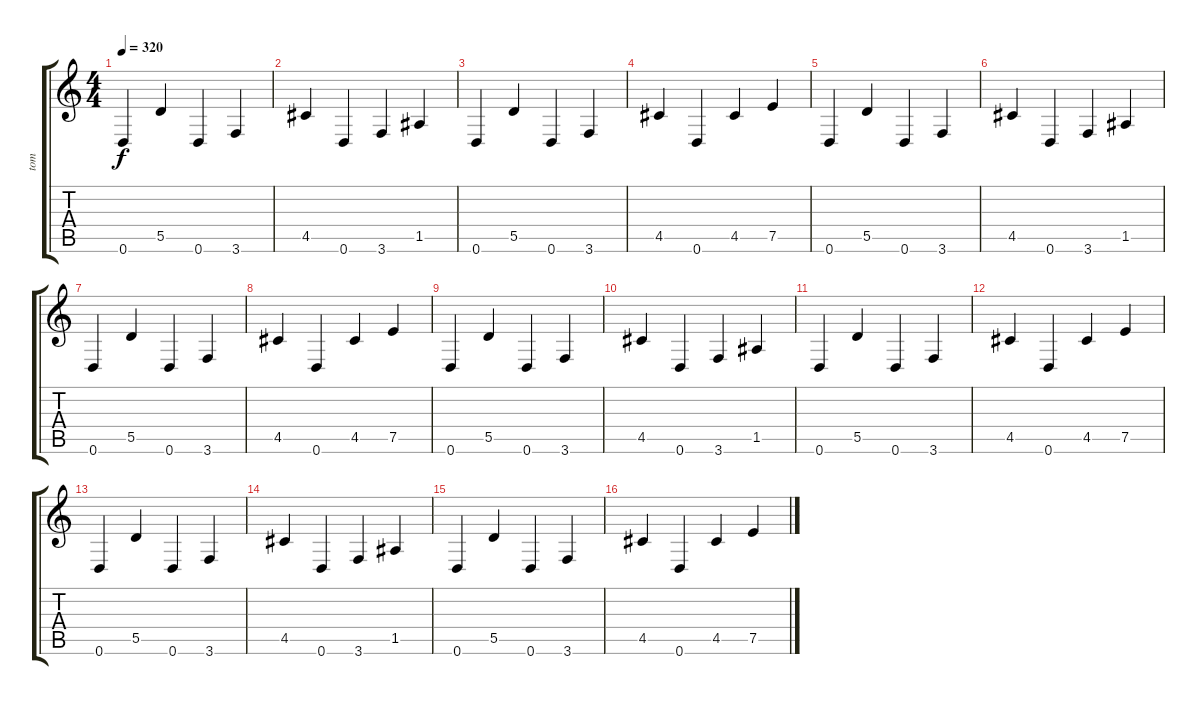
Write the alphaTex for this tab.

\track ("tom" "tom") {instrument acousticguitarsteel}
\staff {score tabs}
\tuning (E4 B3 G3 D3 A2 D2) {hide}
\ts (4 4)
\tempo 320
\clef g2
\ks c
0.6.4{dy f} 5.5.4 0.6.4 3.6.4 |
4.5.4 0.6.4 3.6.4 1.5.4 |
0.6.4 5.5.4 0.6.4 3.6.4 |
4.5.4 0.6.4 4.5.4 7.5.4 |
0.6.4 5.5.4 0.6.4 3.6.4 |
4.5.4 0.6.4 3.6.4 1.5.4 |
0.6.4 5.5.4 0.6.4 3.6.4 |
4.5.4 0.6.4 4.5.4 7.5.4 |
0.6.4 5.5.4 0.6.4 3.6.4 |
4.5.4 0.6.4 3.6.4 1.5.4 |
0.6.4 5.5.4 0.6.4 3.6.4 |
4.5.4 0.6.4 4.5.4 7.5.4 |
0.6.4 5.5.4 0.6.4 3.6.4 |
4.5.4 0.6.4 3.6.4 1.5.4 |
0.6.4 5.5.4 0.6.4 3.6.4 |
4.5.4 0.6.4 4.5.4 7.5.4
